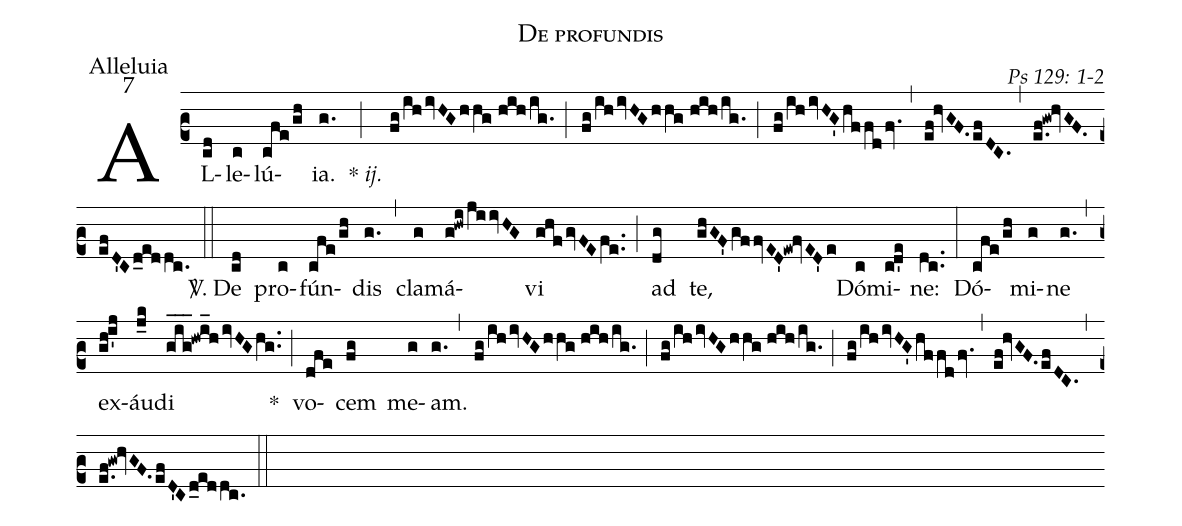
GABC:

name: De profundis;
office-part: Alleluia;
mode: 7;
commentary: Ps 129: 1-2;
%%
(c2) AL(cd)le(c)lú(cfe/gh)ia.(g.) {*} <i>ij.</i>(;) (fg/ih/ivHG/hhg//hih/ig.) (;) (fg/ih/ivHG/hhg//hih/ig.) (;) (fg/ih/ivHG'/hffd/fv.) (,) (ef!hvGF./efDC.) (,) (e.f!gw!hvGF./efD'C/d_eddc.) (::)
<sp>V/</sp>. De(cd) pro(c)fún(cfe/gh)dis(g.) (,) cla(g)má(g!hwi/jiivHG)vi(ghf/gvFE/fe..) (;) ad(dg) te,(ghGF'/gffvED'!ew!fvED'e) Dó(c)mi(c!d'e)ne:(dc..) (:)
Dó(cfe/gh)mi(g)ne(g.) (,) ex(gh!i'j)áu(j_k)di(g_i_g_!hwi_h/ivHG/hg..) *(;) vo(dfe)cem(fg) me(g)am.(g.) (,) (fg/ih/ivHG/hhg//hih/ig.) (;) (fg/ih/ivHG/hhg//hih/ig.) (;) (fg/ih/ivHG'/hffd/fv.) (,) (ef!hvGF./efDC.) (,) (e.f!gw!hvGF./efD'C/d_eddc.) (::)
